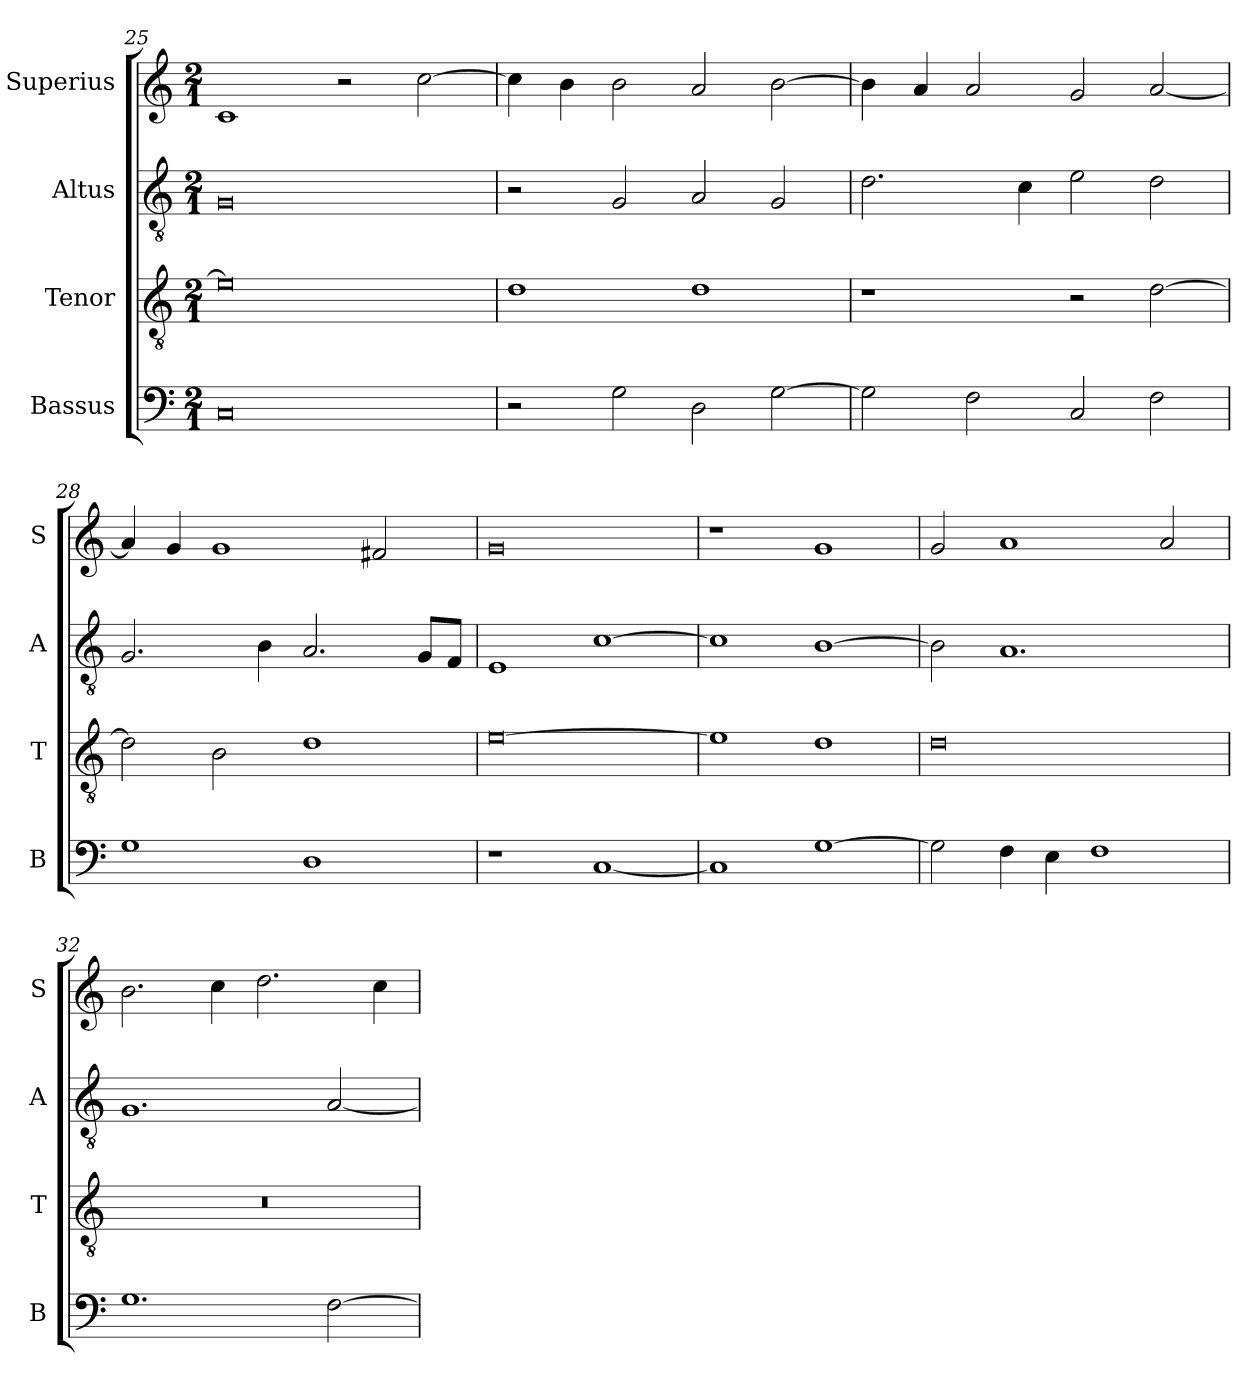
**kern	**kern	**kern	**kern
*part4	*part3	*part2	*part1
*staff4	*staff3	*staff2	*staff1
*I"Bassus	*I"Tenor	*I"Altus	*I"Superius
*I'B	*I'T	*I'A	*I'S
*clefF4	*clefGv2	*clefGv2	*clefG2
*k[]	*k[]	*k[]	*k[]
*M2/1	*M2/1	*M2/1	*M2/1
=25	=25	=25	=25
0C	0e]	0G	1c
.	.	.	2r
.	.	.	[2cc\
=26	=26	=26	=26
2r	1d	2r	4cc\]
.	.	.	4b\
2G\	.	2G/	2b\
2D\	1d	2A/	2a/
[2G\	.	2G/	[2b\
=27	=27	=27	=27
2G\]	1r	2.d\	4b\]
.	.	.	4a/
2F\	.	.	2a/
.	.	4c\	.
2C/	2r	2e\	2g/
2F\	[2d\	2d\	[2a/
=28	=28	=28	=28
1G	2d\]	2.G/	4a/]
.	.	.	4g/
.	2B\	.	1g
.	.	4B\	.
1D	1d	2.A/	.
.	.	.	2f#X/
.	.	8G/L	.
.	.	8F/J	.
=29	=29	=29	=29
1r	[0e	1E	0g
[1C	.	[1c	.
=30	=30	=30	=30
1C]	1e]	1c]	1r
[1G	1d	[1B	1g
=31	=31	=31	=31
2G\]	0d	2B\]	2g/
4F\	.	1.A	1a
4E\	.	.	.
1F	.	.	.
.	.	.	2a/
=32	=32	=32	=32
1.G	0r	1.G	2.b\
.	.	.	4cc\
.	.	.	2.dd\
[2F\	.	[2A/	.
.	.	.	4cc\
=	=	=	=
*-	*-	*-	*-
